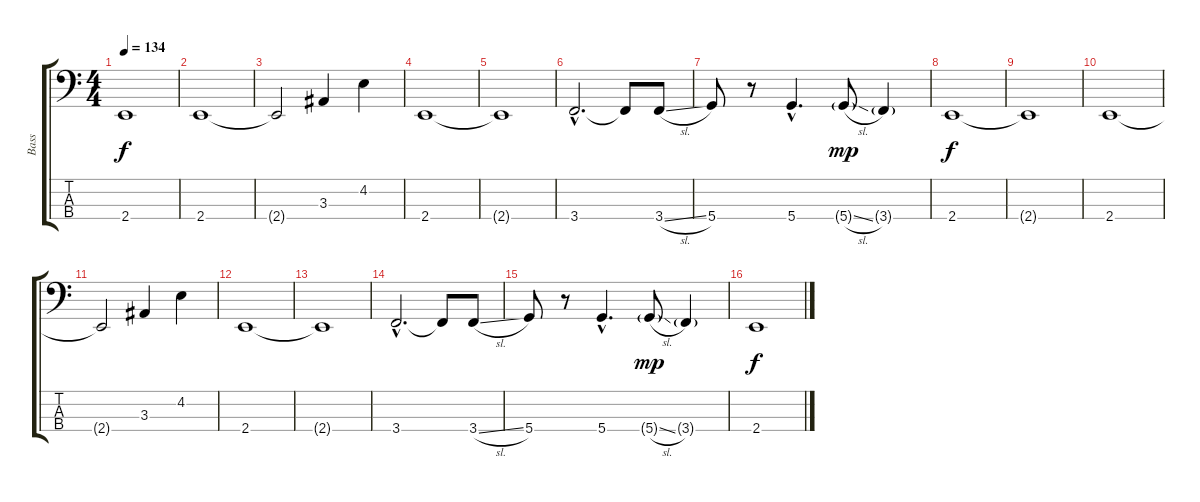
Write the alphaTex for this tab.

\track ("Bass" "Bass") {instrument electricbasspick}
\staff {score tabs}
\tuning (F2 C2 G1 D1) {hide}
\ts (4 4)
\tempo 134
\clef f4
\ks c
2.4{t}.1{dy f} |
2.4.1 |
2.4{t}.2 3.3.4 4.2.4 |
2.4.1 |
2.4{t}.1 |
3.4{hac}.2{d} 3.4{t}.8 3.4{sl}.8 |
5.4.8 r.8 5.4{hac}.4{d} 5.4{sl g}.8{dy mp} 3.4{g}.4 |
2.4.1{dy f} |
2.4{t}.1 |
2.4.1 |
2.4{t}.2 3.3.4 4.2.4 |
2.4.1 |
2.4{t}.1 |
3.4{hac}.2{d} 3.4{t}.8 3.4{sl}.8 |
5.4.8 r.8 5.4{hac}.4{d} 5.4{sl g}.8{dy mp} 3.4{g}.4 |
2.4.1{dy f}
